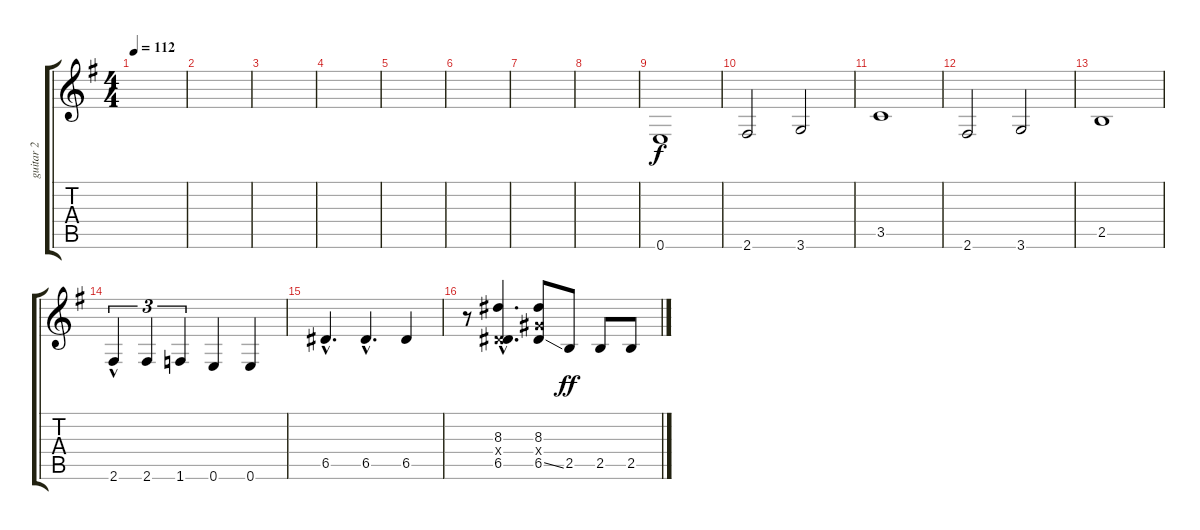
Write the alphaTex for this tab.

\track ("guitar 2" "guitar 2") {instrument distortionguitar}
\staff {score tabs}
\tuning (E4 B3 G3 D3 A2 E2) {hide}
\ts (4 4)
\tempo 112
\clef g2
\ks g
|
|
|
|
|
|
|
|
0.6.1 |
2.6.2 3.6.2 |
3.5.1 |
2.6.2 3.6.2 |
2.5.1 |
2.6{hac}.4{tu (3 2)} 2.6.4{tu (3 2)} 1.6.4{tu (3 2)} 0.6.4 0.6.4 |
6.5{hac}.4{d} 6.5{hac}.4{d} 6.5.4 |
r.8 (8.3{hac} 0.4{hac x} 6.5{hac}).4{d dy f} (8.3 6.4{x} 6.5{ss}).8 2.5.8{dy ff} 2.5.8 2.5.8
